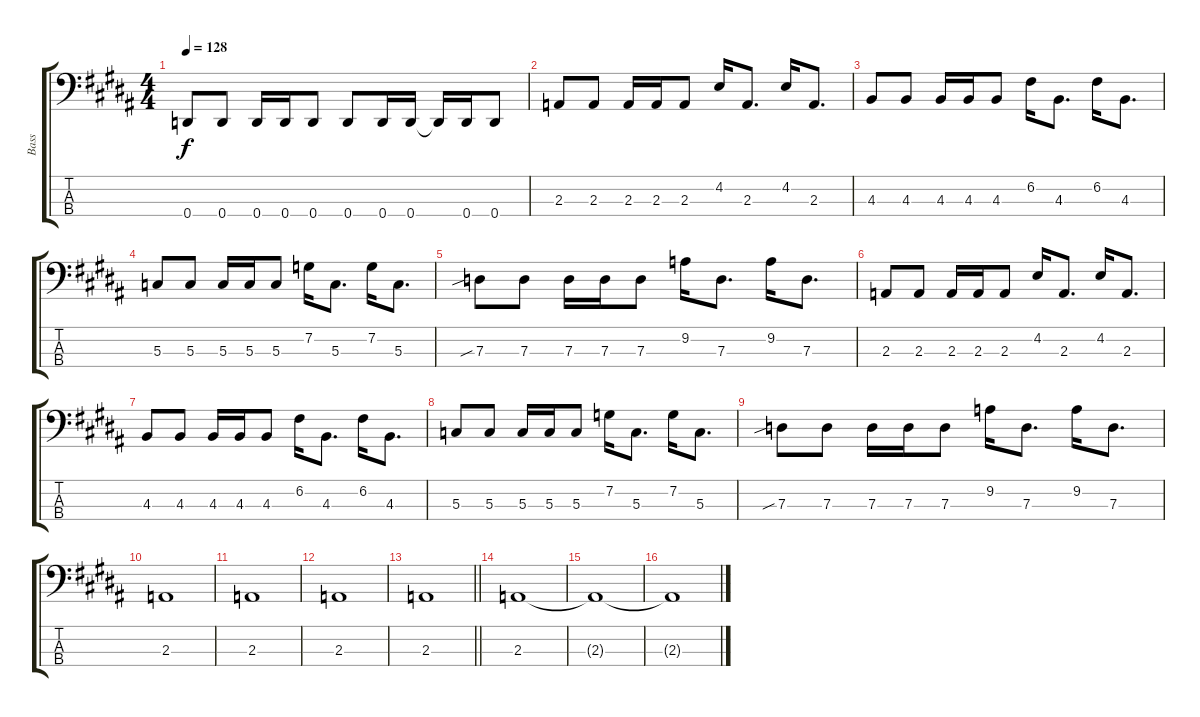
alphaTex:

\track ("Bass" "Bass") {instrument electricbasspick}
\staff {score tabs}
\tuning (F2 C2 G1 D1) {hide}
\ts (4 4)
\tempo 128
\clef f4
\ks g#minor
0.4.8{dy f} 0.4.8 0.4.16 0.4.16 0.4.8 0.4.8 0.4.16 0.4.16 0.4{t}.16 0.4.16 0.4.8 |
\ks b
2.3.8 2.3.8 2.3.16 2.3.16 2.3.8 4.2.16 2.3.8{d} 4.2.16 2.3.8{d} |
\ks g#minor
4.3.8 4.3.8 4.3.16 4.3.16 4.3.8 6.2.16 4.3.8{d} 6.2.16 4.3.8{d} |
5.3.8 5.3.8 5.3.16 5.3.16 5.3.8 7.2.16 5.3.8{d} 7.2.16 5.3.8{d} |
7.3{sib}.8 7.3.8 7.3.16 7.3.16 7.3.8 9.2.16 7.3.8{d} 9.2.16 7.3.8{d} |
2.3.8 2.3.8 2.3.16 2.3.16 2.3.8 4.2.16 2.3.8{d} 4.2.16 2.3.8{d} |
\ks b
4.3.8 4.3.8 4.3.16 4.3.16 4.3.8 6.2.16 4.3.8{d} 6.2.16 4.3.8{d} |
\ks g#minor
5.3.8 5.3.8 5.3.16 5.3.16 5.3.8 7.2.16 5.3.8{d} 7.2.16 5.3.8{d} |
7.3{sib}.8 7.3.8 7.3.16 7.3.16 7.3.8 9.2.16 7.3.8{d} 9.2.16 7.3.8{d} |
2.3.1 |
2.3.1 |
2.3.1 |
\barLineRight lightlight
2.3.1 |
\section ("" " ")
2.3.1 |
2.3{t}.1 |
2.3{t}.1
